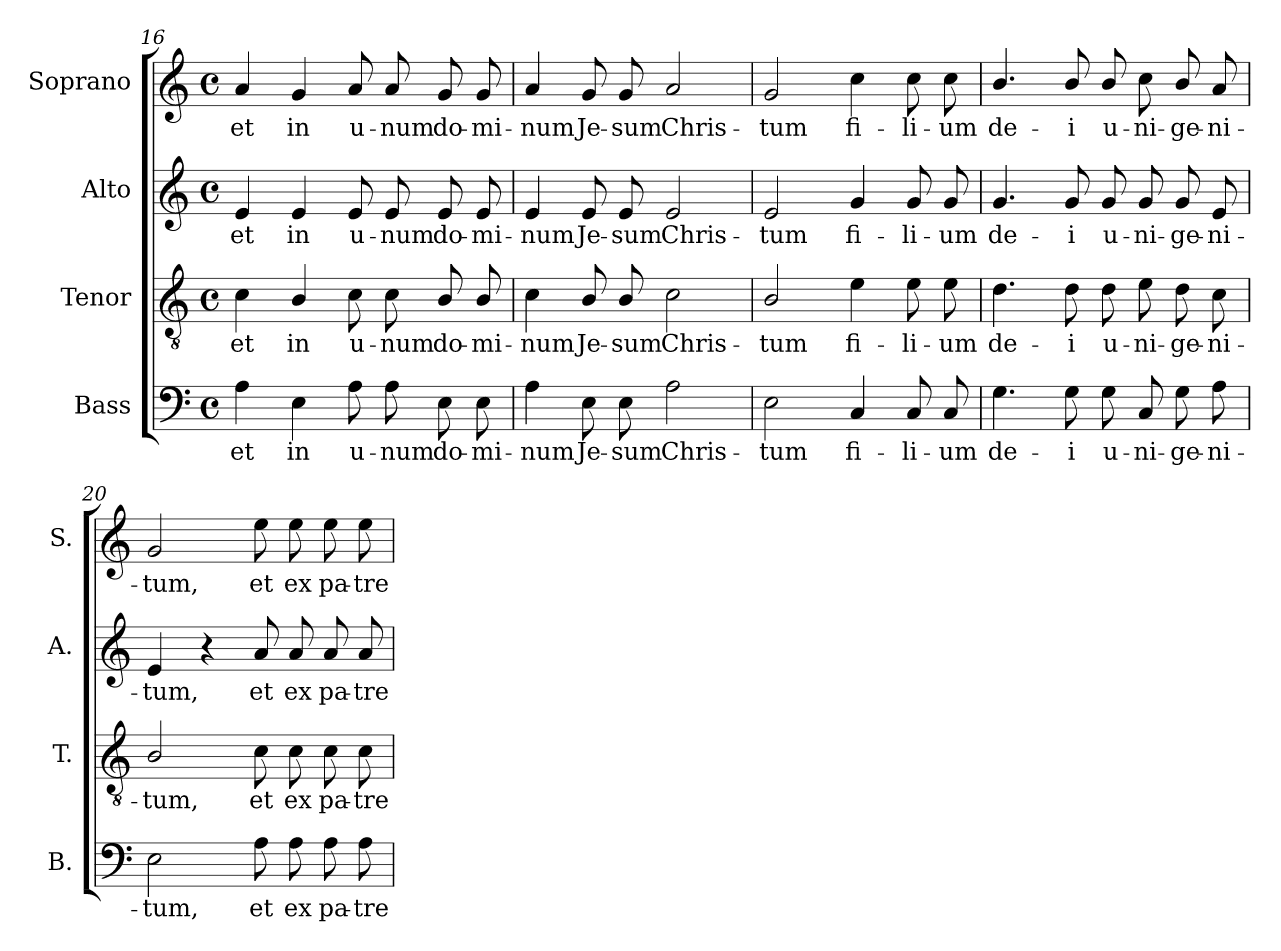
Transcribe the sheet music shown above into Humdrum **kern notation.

**kern	**text	**kern	**text	**kern	**text	**kern	**text
*part4	*part4	*part3	*part3	*part2	*part2	*part1	*part1
*staff4	*staff4	*staff3	*staff3	*staff2	*staff2	*staff1	*staff1
*I"Bass	*	*I"Tenor	*	*I"Alto	*	*I"Soprano	*
*I'B.	*	*I'T.	*	*I'A.	*	*I'S.	*
*clefF4	*	*clefGv2	*	*clefG2	*	*clefG2	*
*	*	*ITrd7c12	*	*	*	*	*
*k[]	*	*k[]	*	*k[]	*	*k[]	*
*C:	*	*C:	*	*C:	*	*C:	*
*M4/4	*	*M4/4	*	*M4/4	*	*M4/4	*
*met(c)	*	*met(c)	*	*met(c)	*	*met(c)	*
=16	=16	=16	=16	=16	=16	=16	=16
!	!LO:LY:b:color=#000000	!	!	!	!	!	!
!	!	!	!LO:LY:b:color=#000000	!	!	!	!
!	!	!	!	!	!LO:LY:b:color=#000000	!	!
!	!	!	!	!	!	!	!LO:LY:b:color=#000000
4Ai\	et	4Ci\	et	4ei/	et	4ai/	et
!	!LO:LY:b:color=#000000	!	!	!	!	!	!
!	!	!	!LO:LY:b:color=#000000	!	!	!	!
!	!	!	!	!	!LO:LY:b:color=#000000	!	!
!	!	!	!	!	!	!	!LO:LY:b:color=#000000
4Ei\	in	4BBi/	in	4ei/	in	4gi/	in
!	!LO:LY:b:color=#000000	!	!	!	!	!	!
!	!	!	!LO:LY:b:color=#000000	!	!	!	!
!	!	!	!	!	!LO:LY:b:color=#000000	!	!
!	!	!	!	!	!	!	!LO:LY:b:color=#000000
8Ai\	u-	8Ci\	u-	8ei/	u-	8ai/	u-
!	!LO:LY:b:color=#000000	!	!	!	!	!	!
!	!	!	!LO:LY:b:color=#000000	!	!	!	!
!	!	!	!	!	!LO:LY:b:color=#000000	!	!
!	!	!	!	!	!	!	!LO:LY:b:color=#000000
8Ai\	-num	8Ci\	-num	8ei/	-num	8ai/	-num
!	!LO:LY:b:color=#000000	!	!	!	!	!	!
!	!	!	!LO:LY:b:color=#000000	!	!	!	!
!	!	!	!	!	!LO:LY:b:color=#000000	!	!
!	!	!	!	!	!	!	!LO:LY:b:color=#000000
8Ei\	do-	8BBi/	do-	8ei/	do-	8gi/	do-
!	!LO:LY:b:color=#000000	!	!	!	!	!	!
!	!	!	!LO:LY:b:color=#000000	!	!	!	!
!	!	!	!	!	!LO:LY:b:color=#000000	!	!
!	!	!	!	!	!	!	!LO:LY:b:color=#000000
8Ei\	-mi-	8BBi/	-mi-	8ei/	-mi-	8gi/	-mi-
!!LO:PB:g=z
=17	=17	=17	=17	=17	=17	=17	=17
!	!LO:LY:b:color=#000000	!	!	!	!	!	!
!	!	!	!LO:LY:b:color=#000000	!	!	!	!
!	!	!	!	!	!LO:LY:b:color=#000000	!	!
!	!	!	!	!	!	!	!LO:LY:b:color=#000000
4Ai\	-num	4Ci\	-num	4ei/	-num	4ai/	-num
!	!LO:LY:b:color=#000000	!	!	!	!	!	!
!	!	!	!LO:LY:b:color=#000000	!	!	!	!
!	!	!	!	!	!LO:LY:b:color=#000000	!	!
!	!	!	!	!	!	!	!LO:LY:b:color=#000000
8Ei\	Je-	8BBi/	Je-	8ei/	Je-	8gi/	Je-
!	!LO:LY:b:color=#000000	!	!	!	!	!	!
!	!	!	!LO:LY:b:color=#000000	!	!	!	!
!	!	!	!	!	!LO:LY:b:color=#000000	!	!
!	!	!	!	!	!	!	!LO:LY:b:color=#000000
8Ei\	-sum	8BBi/	-sum	8ei/	-sum	8gi/	-sum
!	!LO:LY:b:color=#000000	!	!	!	!	!	!
!	!	!	!LO:LY:b:color=#000000	!	!	!	!
!	!	!	!	!	!LO:LY:b:color=#000000	!	!
!	!	!	!	!	!	!	!LO:LY:b:color=#000000
2Ai\	Chris-	2Ci\	Chris-	2ei/	Chris-	2ai/	Chris-
=18	=18	=18	=18	=18	=18	=18	=18
!	!LO:LY:b:color=#000000	!	!	!	!	!	!
!	!	!	!LO:LY:b:color=#000000	!	!	!	!
!	!	!	!	!	!LO:LY:b:color=#000000	!	!
!	!	!	!	!	!	!	!LO:LY:b:color=#000000
2Ei\	-tum	2BBi/	-tum	2ei/	-tum	2gi/	-tum
!	!LO:LY:b:color=#000000	!	!	!	!	!	!
!	!	!	!LO:LY:b:color=#000000	!	!	!	!
!	!	!	!	!	!LO:LY:b:color=#000000	!	!
!	!	!	!	!	!	!	!LO:LY:b:color=#000000
4Ci/	fi-	4Ei\	fi-	4gi/	fi-	4cci\	fi-
!	!LO:LY:b:color=#000000	!	!	!	!	!	!
!	!	!	!LO:LY:b:color=#000000	!	!	!	!
!	!	!	!	!	!LO:LY:b:color=#000000	!	!
!	!	!	!	!	!	!	!LO:LY:b:color=#000000
8Ci/	-li-	8Ei\	-li-	8gi/	-li-	8cci\	-li-
!	!LO:LY:b:color=#000000	!	!	!	!	!	!
!	!	!	!LO:LY:b:color=#000000	!	!	!	!
!	!	!	!	!	!LO:LY:b:color=#000000	!	!
!	!	!	!	!	!	!	!LO:LY:b:color=#000000
8Ci/	-um	8Ei\	-um	8gi/	-um	8cci\	-um
=19	=19	=19	=19	=19	=19	=19	=19
!	!LO:LY:b:color=#000000	!	!	!	!	!	!
!	!	!	!LO:LY:b:color=#000000	!	!	!	!
!	!	!	!	!	!LO:LY:b:color=#000000	!	!
!	!	!	!	!	!	!	!LO:LY:b:color=#000000
4.Gi\	de-	4.Di\	de-	4.gi/	de-	4.bi/	de-
!	!LO:LY:b:color=#000000	!	!	!	!	!	!
!	!	!	!LO:LY:b:color=#000000	!	!	!	!
!	!	!	!	!	!LO:LY:b:color=#000000	!	!
!	!	!	!	!	!	!	!LO:LY:b:color=#000000
8Gi\	-i	8Di\	-i	8gi/	-i	8bi/	-i
!	!LO:LY:b:color=#000000	!	!	!	!	!	!
!	!	!	!LO:LY:b:color=#000000	!	!	!	!
!	!	!	!	!	!LO:LY:b:color=#000000	!	!
!	!	!	!	!	!	!	!LO:LY:b:color=#000000
8Gi\	u-	8Di\	u-	8gi/	u-	8bi/	u-
!	!LO:LY:b:color=#000000	!	!	!	!	!	!
!	!	!	!LO:LY:b:color=#000000	!	!	!	!
!	!	!	!	!	!LO:LY:b:color=#000000	!	!
!	!	!	!	!	!	!	!LO:LY:b:color=#000000
8Ci/	-ni-	8Ei\	-ni-	8gi/	-ni-	8cci\	-ni-
!	!LO:LY:b:color=#000000	!	!	!	!	!	!
!	!	!	!LO:LY:b:color=#000000	!	!	!	!
!	!	!	!	!	!LO:LY:b:color=#000000	!	!
!	!	!	!	!	!	!	!LO:LY:b:color=#000000
8Gi\	-ge-	8Di\	-ge-	8gi/	-ge-	8bi/	-ge-
!	!LO:LY:b:color=#000000	!	!	!	!	!	!
!	!	!	!LO:LY:b:color=#000000	!	!	!	!
!	!	!	!	!	!LO:LY:b:color=#000000	!	!
!	!	!	!	!	!	!	!LO:LY:b:color=#000000
8Ai\	-ni-	8Ci\	-ni-	8ei/	-ni-	8ai/	-ni-
!!LO:LB:g=z
=20	=20	=20	=20	=20	=20	=20	=20
!	!LO:LY:b:color=#000000	!	!	!	!	!	!
!	!	!	!LO:LY:b:color=#000000	!	!	!	!
!	!	!	!	!	!LO:LY:b:color=#000000	!	!
!	!	!	!	!	!	!	!LO:LY:b:color=#000000
2Ei\	-tum,	2BBi/	-tum,	4ei/	-tum,	2gi/	-tum,
.	.	.	.	4r	.	.	.
!	!LO:LY:b:color=#000000	!	!	!	!	!	!
!	!	!	!LO:LY:b:color=#000000	!	!	!	!
!	!	!	!	!	!LO:LY:b:color=#000000	!	!
!	!	!	!	!	!	!	!LO:LY:b:color=#000000
8Ai\	et	8Ci\	et	8ai/	et	8eei\	et
!	!LO:LY:b:color=#000000	!	!	!	!	!	!
!	!	!	!LO:LY:b:color=#000000	!	!	!	!
!	!	!	!	!	!LO:LY:b:color=#000000	!	!
!	!	!	!	!	!	!	!LO:LY:b:color=#000000
8Ai\	ex	8Ci\	ex	8ai/	ex	8eei\	ex
!	!LO:LY:b:color=#000000	!	!	!	!	!	!
!	!	!	!LO:LY:b:color=#000000	!	!	!	!
!	!	!	!	!	!LO:LY:b:color=#000000	!	!
!	!	!	!	!	!	!	!LO:LY:b:color=#000000
8Ai\	pa-	8Ci\	pa-	8ai/	pa-	8eei\	pa-
!	!LO:LY:b:color=#000000	!	!	!	!	!	!
!	!	!	!LO:LY:b:color=#000000	!	!	!	!
!	!	!	!	!	!LO:LY:b:color=#000000	!	!
!	!	!	!	!	!	!	!LO:LY:b:color=#000000
8Ai\	-tre	8Ci\	-tre	8ai/	-tre	8eei\	-tre
=	=	=	=	=	=	=	=
*-	*-	*-	*-	*-	*-	*-	*-
